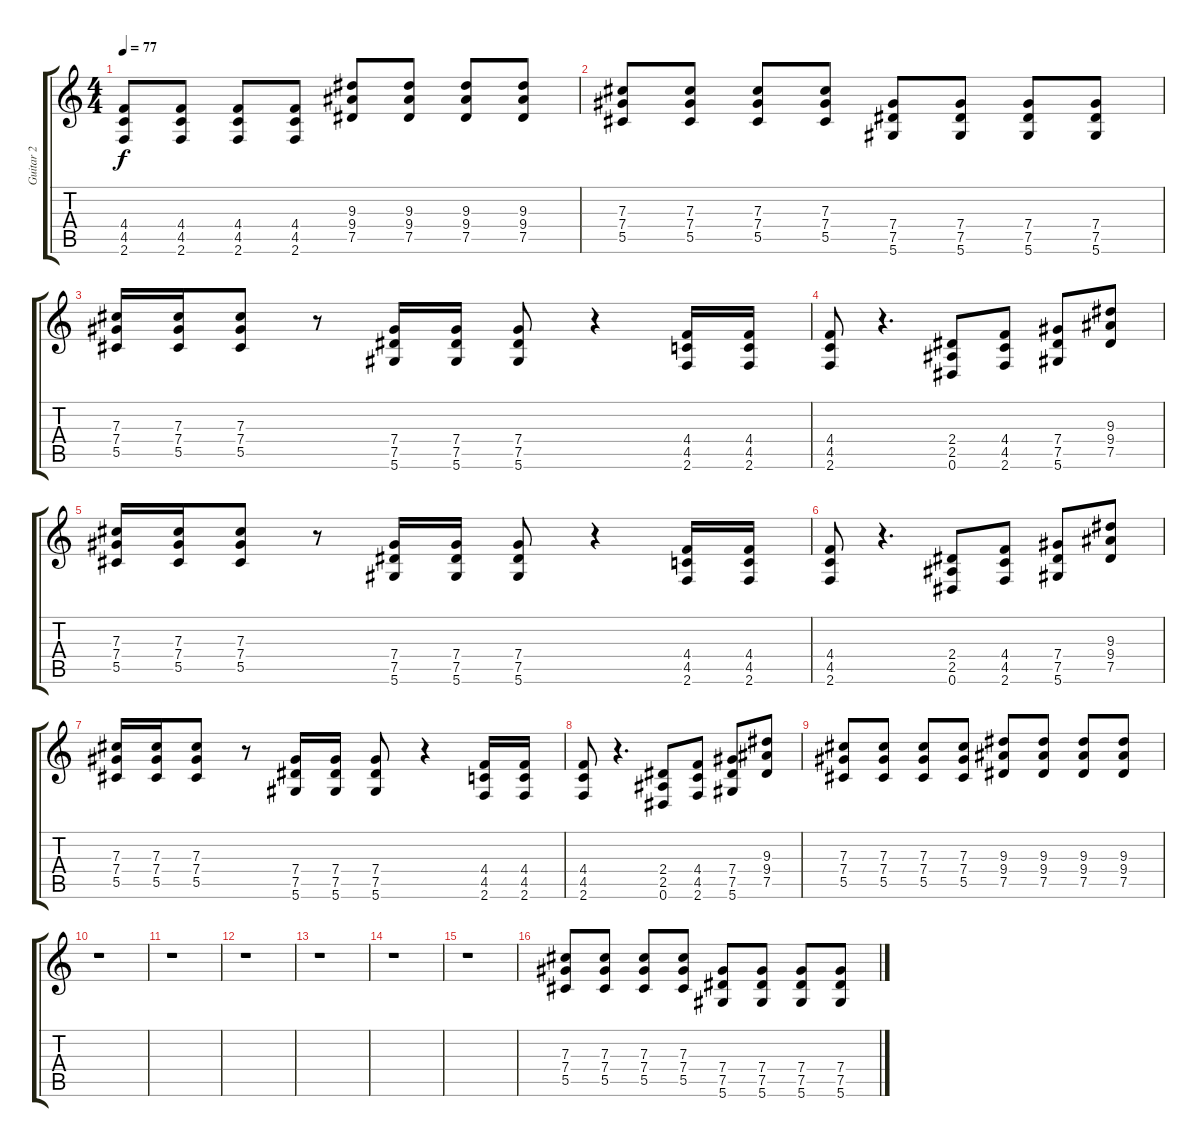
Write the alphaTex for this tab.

\track ("Guitar 2" "Guitar 2") {instrument distortionguitar}
\staff {score tabs}
\tuning (Eb4 Bb3 Gb3 Db3 Ab2 Eb2) {hide}
\ts (4 4)
\tempo 77
\clef g2
\ks c
(4.4 4.5 2.6).8{dy f} (4.4 4.5 2.6).8 (4.4 4.5 2.6).8 (4.4 4.5 2.6).8 (9.3 9.4 7.5).8 (9.3 9.4 7.5).8 (9.3 9.4 7.5).8 (9.3 9.4 7.5).8 |
(7.3 7.4 5.5).8 (7.3 7.4 5.5).8 (7.3 7.4 5.5).8 (7.3 7.4 5.5).8 (7.4 7.5 5.6).8 (7.4 7.5 5.6).8 (7.4 7.5 5.6).8 (7.4 7.5 5.6).8 |
(7.3 7.4 5.5).16 (7.3 7.4 5.5).16 (7.3 7.4 5.5).8 r.8 (7.4 7.5 5.6).16 (7.4 7.5 5.6).16 (7.4 7.5 5.6).8 r.4 (4.4 4.5 2.6).16 (4.4 4.5 2.6).16 |
(4.4 4.5 2.6).8 r.4{d} (2.4 2.5 0.6).8 (4.4 4.5 2.6).8 (7.4 7.5 5.6).8 (9.3 9.4 7.5).8 |
(7.3 7.4 5.5).16 (7.3 7.4 5.5).16 (7.3 7.4 5.5).8 r.8 (7.4 7.5 5.6).16 (7.4 7.5 5.6).16 (7.4 7.5 5.6).8 r.4 (4.4 4.5 2.6).16 (4.4 4.5 2.6).16 |
(4.4 4.5 2.6).8 r.4{d} (2.4 2.5 0.6).8 (4.4 4.5 2.6).8 (7.4 7.5 5.6).8 (9.3 9.4 7.5).8 |
(7.3 7.4 5.5).16 (7.3 7.4 5.5).16 (7.3 7.4 5.5).8 r.8 (7.4 7.5 5.6).16 (7.4 7.5 5.6).16 (7.4 7.5 5.6).8 r.4 (4.4 4.5 2.6).16 (4.4 4.5 2.6).16 |
(4.4 4.5 2.6).8 r.4{d} (2.4 2.5 0.6).8 (4.4 4.5 2.6).8 (7.4 7.5 5.6).8 (9.3 9.4 7.5).8 |
(7.3 7.4 5.5).8 (7.3 7.4 5.5).8 (7.3 7.4 5.5).8 (7.3 7.4 5.5).8 (9.3 9.4 7.5).8 (9.3 9.4 7.5).8 (9.3 9.4 7.5).8 (9.3 9.4 7.5).8 |
r.1 |
r.1 |
r.1 |
r.1 |
r.1 |
r.1 |
(7.3 7.4 5.5).8 (7.3 7.4 5.5).8 (7.3 7.4 5.5).8 (7.3 7.4 5.5).8 (7.4 7.5 5.6).8 (7.4 7.5 5.6).8 (7.4 7.5 5.6).8 (7.4 7.5 5.6).8
